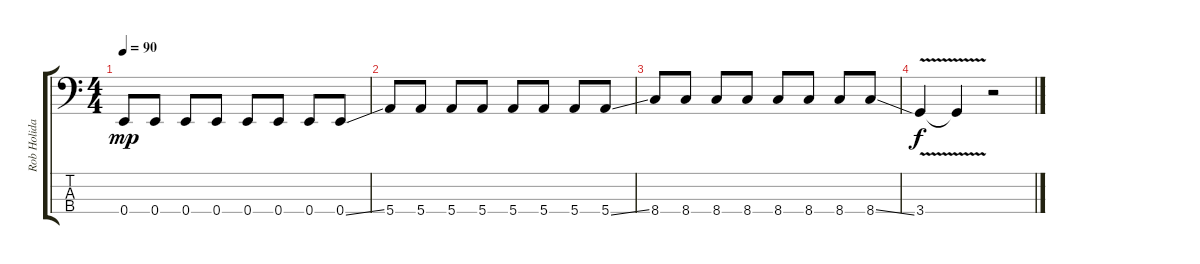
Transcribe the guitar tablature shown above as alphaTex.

\track ("Rob Holiday" "Rob Holida") {instrument electricbasspick}
\staff {score tabs}
\tuning (G2 D2 A1 E1) {hide}
\ts (4 4)
\tempo 90
\clef f4
\ks c
0.4.8{dy mp} 0.4.8 0.4.8 0.4.8 0.4.8 0.4.8 0.4.8 0.4{ss}.8 |
5.4.8 5.4.8 5.4.8 5.4.8 5.4.8 5.4.8 5.4.8 5.4{ss}.8 |
8.4.8 8.4.8 8.4.8 8.4.8 8.4.8 8.4.8 8.4.8 8.4{ss}.8 |
3.4{v}.4{dy f} 3.4{t}.4 r.2
